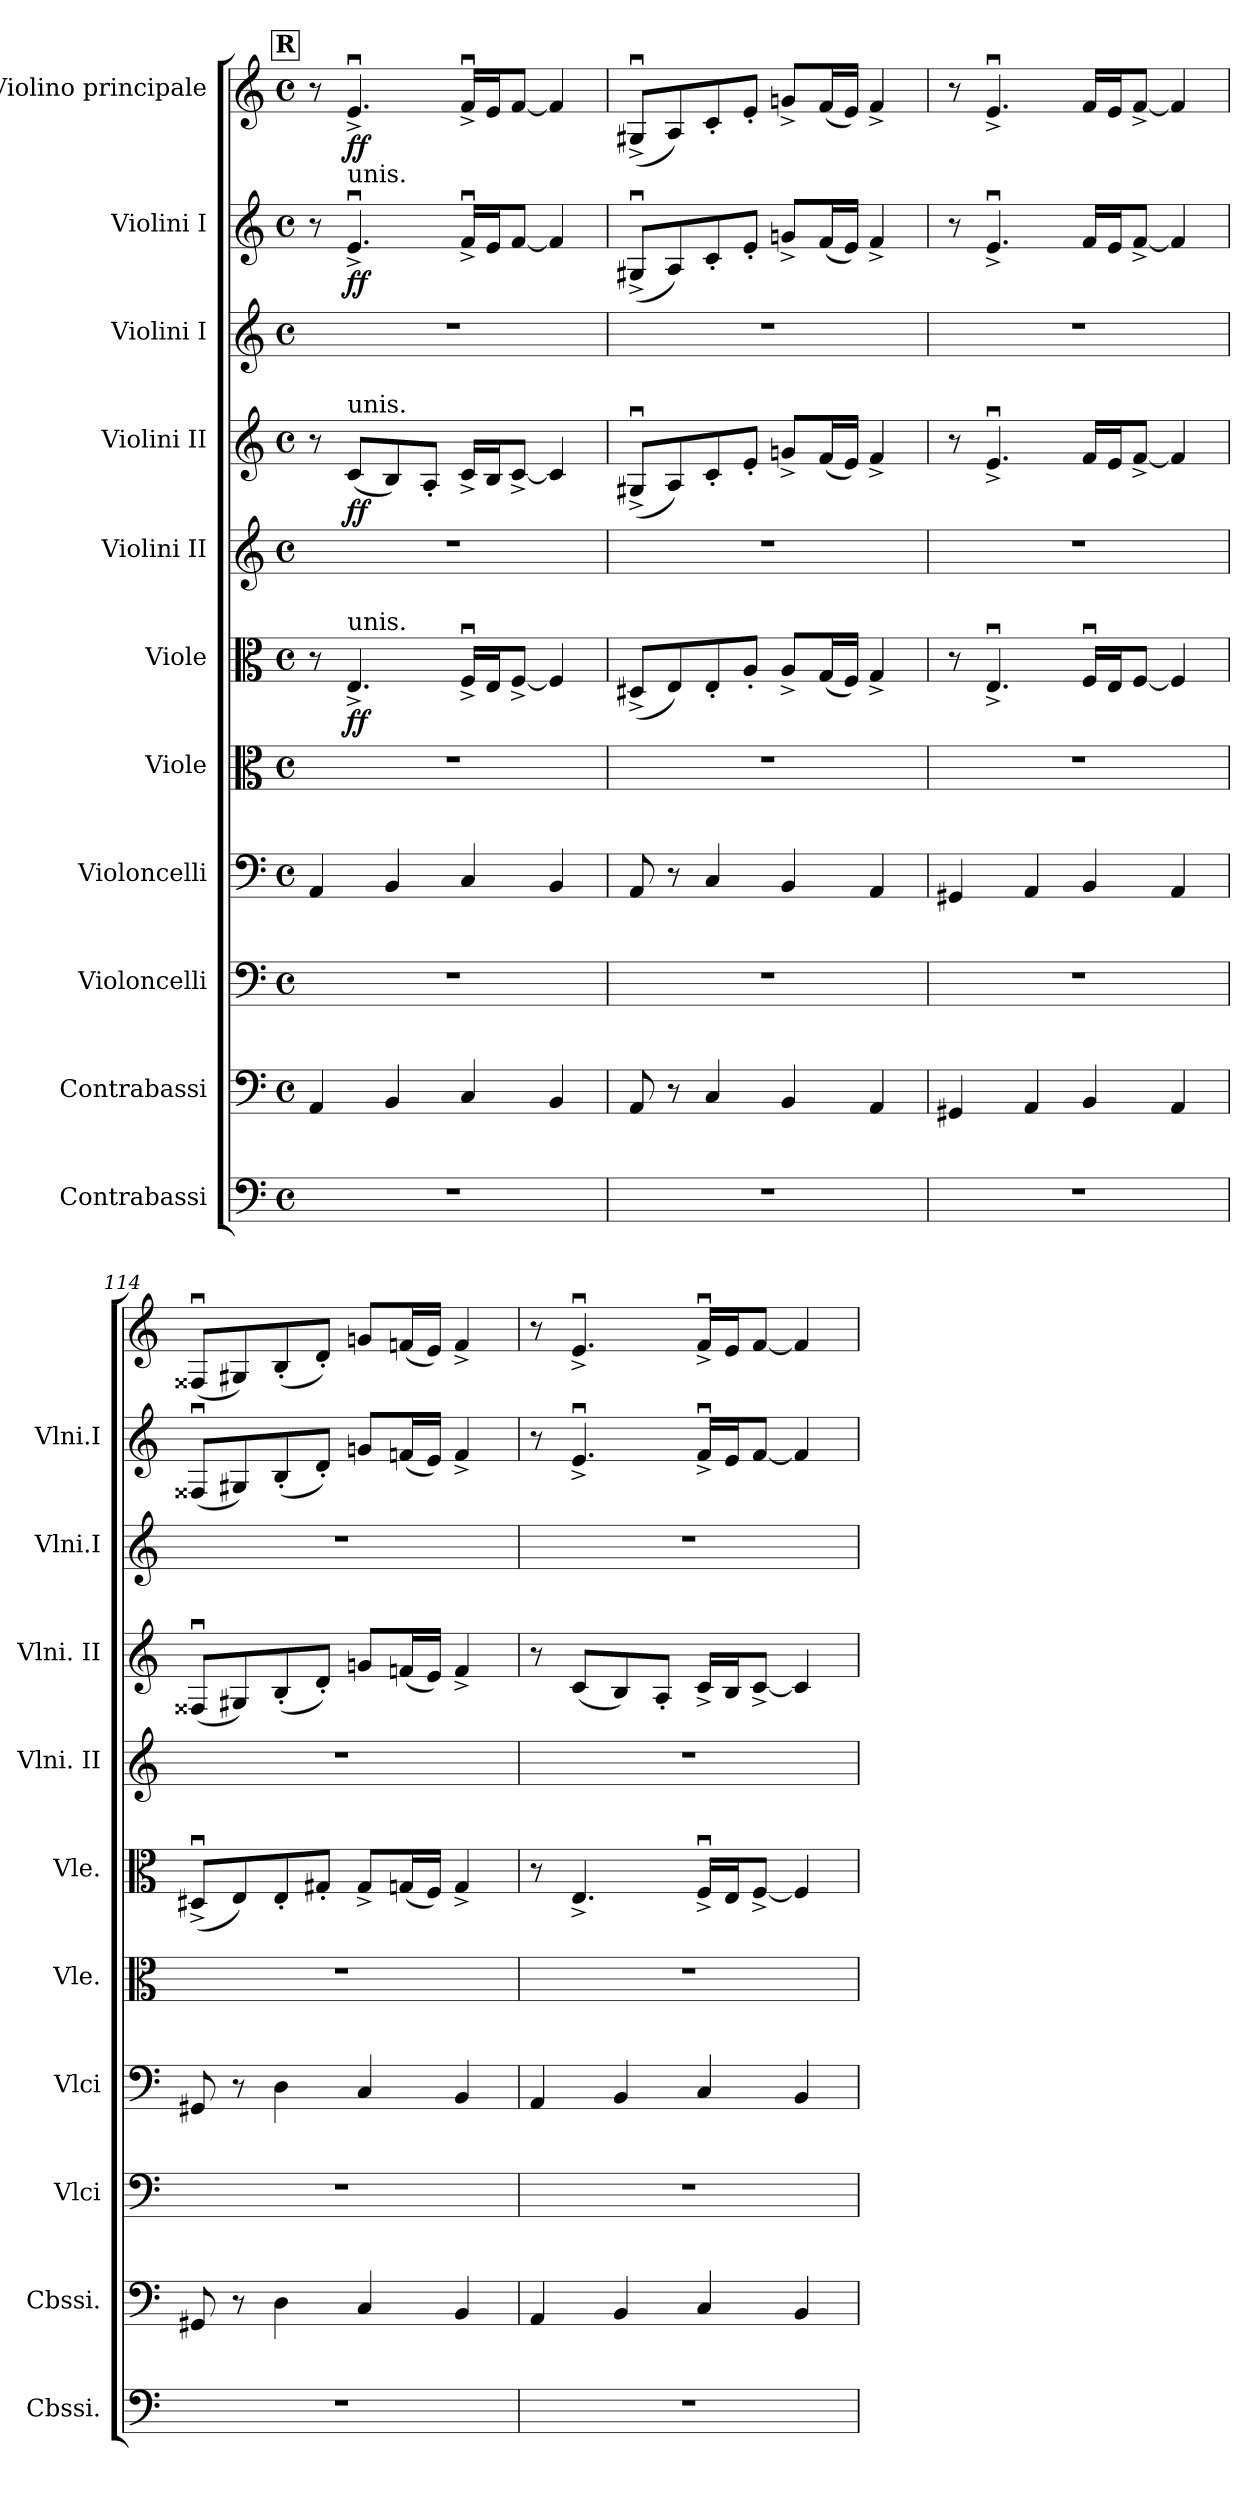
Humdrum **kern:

**kern	**kern	**kern	**kern	**kern	**kern	**dynam	**kern	**kern	**dynam	**kern	**kern	**dynam	**kern	**dynam
*part11	*part10	*part9	*part8	*part7	*part6	*part6	*part5	*part4	*part4	*part3	*part2	*part2	*part1	*part1
*staff11	*staff10	*staff9	*staff8	*staff7	*staff6	*staff6	*staff5	*staff4	*staff4	*staff3	*staff2	*staff2	*staff1	*staff1
*I"Contrabassi	*I"Contrabassi	*I"Violoncelli	*I"Violoncelli	*I"Viole	*I"Viole	*	*I"Violini II	*I"Violini II	*	*I"Violini I	*I"Violini I	*	*I"Violino principale	*
*I'Cbssi.	*I'Cbssi.	*I'Vlci	*I'Vlci	*I'Vle.	*I'Vle.	*	*I'Vlni. II	*I'Vlni. II	*	*I'Vlni.I	*I'Vlni.I	*	*	*
*clefF4	*clefF4	*clefF4	*clefF4	*clefC3	*clefC3	*	*clefG2	*clefG2	*	*clefG2	*clefG2	*	*clefG2	*
*ITrd7c12	*ITrd7c12	*	*	*	*	*	*	*	*	*	*	*	*	*
*k[]	*k[]	*k[]	*k[]	*k[]	*k[]	*	*k[]	*k[]	*	*k[]	*k[]	*	*k[]	*
*M4/4	*M4/4	*M4/4	*M4/4	*M4/4	*M4/4	*	*M4/4	*M4/4	*	*M4/4	*M4/4	*	*M4/4	*
*met(c)	*met(c)	*met(c)	*met(c)	*met(c)	*met(c)	*	*met(c)	*met(c)	*	*met(c)	*met(c)	*	*met(c)	*
!!LO:REH:place=s1:a:B:fs=14:t=R
=111	=111	=111	=111	=111	=111	=111	=111	=111	=111	=111	=111	=111	=111	=111
1r	4AAA/	1r	4AA/	1r	8r	.	1r	8r	.	1r	8r	.	8r	.
!	!	!	!	!	!	!	!	!	!	!	!LO:TX:a:t=unis.	!	!	!
!	!	!	!	!	!	!	!	!LO:TX:a:t=unis.	!	!	!	!	!	!
!	!	!	!	!	!LO:TX:a:t=unis.	!	!	!	!	!	!	!	!	!
!	!	!	!	!	!	!LO:DY:b	!	!	!LO:DY:b	!	!	!LO:DY:b	!	!LO:DY:b
.	.	.	.	.	4.E^/	ff	.	(<8c/L	ff	.	4.eu^/	ff	4.eu^/	ff
.	4BBB/	.	4BB/	.	.	.	.	8B/)	.	.	.	.	.	.
.	.	.	.	.	.	.	.	8A'/J	.	.	.	.	.	.
.	4CC/	.	4C/	.	16Fu^/LL	.	.	16c^/LL	.	.	16fu^/LL	.	16fu^/LL	.
.	.	.	.	.	16E/J	.	.	16B/J	.	.	16e/J	.	16e/J	.
.	.	.	.	.	[8F^/J	.	.	[8c^/J	.	.	[8f/J	.	[8f/J	.
.	4BBB/	.	4BB/	.	4F/]	.	.	4c/]	.	.	4f/]	.	4f/]	.
=112	=112	=112	=112	=112	=112	=112	=112	=112	=112	=112	=112	=112	=112	=112
1r	8AAA/	1r	8AA/	1r	(<8D#X^/L	.	1r	(<8G#Xu^/L	.	1r	(<8G#Xu^/L	.	(<8G#Xu^/L	.
.	8r	.	8r	.	8E/)	.	.	8A/)	.	.	8A/)	.	8A/)	.
.	4CC/	.	4C/	.	8E'/	.	.	8c'/	.	.	8c'/	.	8c'/	.
.	.	.	.	.	8A'/J	.	.	8e'/J	.	.	8e'/J	.	8e'/J	.
.	4BBB/	.	4BB/	.	8A^/L	.	.	8gn^/L	.	.	8gn^/L	.	8gn^/L	.
.	.	.	.	.	(<16G/L	.	.	(<16f/L	.	.	(<16f/L	.	(<16f/L	.
.	.	.	.	.	16F/JJ)	.	.	16e/JJ)	.	.	16e/JJ)	.	16e/JJ)	.
.	4AAA/	.	4AA/	.	4G^/	.	.	4f^/	.	.	4f^/	.	4f^/	.
=113	=113	=113	=113	=113	=113	=113	=113	=113	=113	=113	=113	=113	=113	=113
1r	4GGG#X/	1r	4GG#X/	1r	8r	.	1r	8r	.	1r	8r	.	8r	.
.	.	.	.	.	4.Eu^/	.	.	4.eu^/	.	.	4.eu^/	.	4.eu^/	.
.	4AAA/	.	4AA/	.	.	.	.	.	.	.	.	.	.	.
.	4BBB/	.	4BB/	.	16Fu/LL	.	.	16f/LL	.	.	16f/LL	.	16f/LL	.
.	.	.	.	.	16E/J	.	.	16e/J	.	.	16e/J	.	16e/J	.
.	.	.	.	.	[8F/J	.	.	[8f^/J	.	.	[8f^/J	.	[8f^/J	.
.	4AAA/	.	4AA/	.	4F/]	.	.	4f/]	.	.	4f/]	.	4f/]	.
!!LO:LB:g=z
=114	=114	=114	=114	=114	=114	=114	=114	=114	=114	=114	=114	=114	=114	=114
1r	8GGG#X/	1r	8GG#X/	1r	(<8D#Xu^/L	.	1r	(<8F##Xu/L	.	1r	(<8F##Xu/L	.	(<8F##Xu/L	.
.	8r	.	8r	.	8E/)	.	.	8G#X/)	.	.	8G#X/)	.	8G#X/)	.
.	4DD\	.	4D\	.	8E'/	.	.	(<8B'/	.	.	(<8B'/	.	(<8B'/	.
.	.	.	.	.	8G#X'/J	.	.	8d'/J)	.	.	8d'/J)	.	8d'/J)	.
.	4CC/	.	4C/	.	8G#^/L	.	.	8gn/L	.	.	8gn/L	.	8gn/L	.
.	.	.	.	.	(<16Gn/L	.	.	(<16fn/L	.	.	(<16fn/L	.	(<16fn/L	.
.	.	.	.	.	16F/JJ)	.	.	16e/JJ)	.	.	16e/JJ)	.	16e/JJ)	.
.	4BBB/	.	4BB/	.	4G^/	.	.	4f^/	.	.	4f^/	.	4f^/	.
=115	=115	=115	=115	=115	=115	=115	=115	=115	=115	=115	=115	=115	=115	=115
1r	4AAA/	1r	4AA/	1r	8r	.	1r	8r	.	1r	8r	.	8r	.
.	.	.	.	.	4.E^/	.	.	(<8c/L	.	.	4.eu^/	.	4.eu^/	.
.	4BBB/	.	4BB/	.	.	.	.	8B/)	.	.	.	.	.	.
.	.	.	.	.	.	.	.	8A'/J	.	.	.	.	.	.
.	4CC/	.	4C/	.	16Fu^/LL	.	.	16c^/LL	.	.	16fu^/LL	.	16fu^/LL	.
.	.	.	.	.	16E/J	.	.	16B/J	.	.	16e/J	.	16e/J	.
.	.	.	.	.	[8F^/J	.	.	[8c^/J	.	.	[8f/J	.	[8f/J	.
.	4BBB/	.	4BB/	.	4F/]	.	.	4c/]	.	.	4f/]	.	4f/]	.
=	=	=	=	=	=	=	=	=	=	=	=	=	=	=
*-	*-	*-	*-	*-	*-	*-	*-	*-	*-	*-	*-	*-	*-	*-
